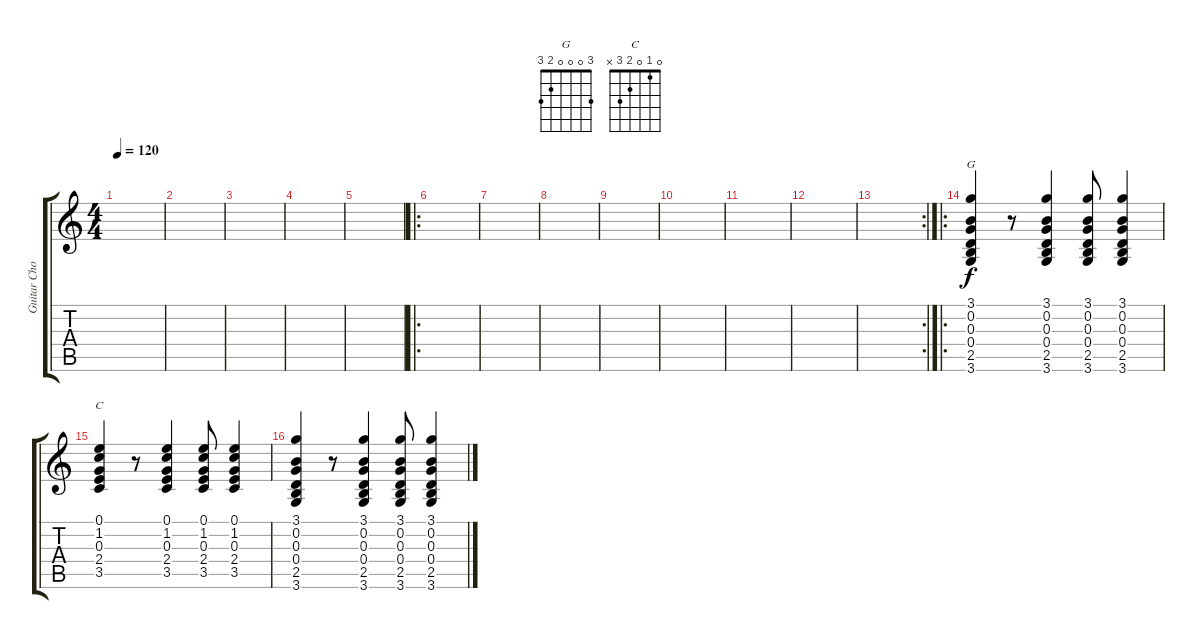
\track ("Guitar Chorus" "Guitar Cho") {instrument distortionguitar}
\staff {score tabs}
\tuning (E4 B3 G3 D3 A2 E2) {hide}
\chord ("G" 3 0 0 0 2 3)
\chord ("C" 0 1 0 2 3 x)
\ts (4 4)
\tempo 120
\clef g2
\ks c
|
|
|
|
|
\ro
|
|
|
|
|
|
|
\rc 2
|
\ro
(3.1 0.2 0.3 0.4 2.5 3.6).4{ch "G"} r.8 (3.1 0.2 0.3 0.4 2.5 3.6).4 (3.1 0.2 0.3 0.4 2.5 3.6).8 (3.1 0.2 0.3 0.4 2.5 3.6).4 |
(0.1 1.2 0.3 2.4 3.5).4{ch "C"} r.8 (0.1 1.2 0.3 2.4 3.5).4 (0.1 1.2 0.3 2.4 3.5).8 (0.1 1.2 0.3 2.4 3.5).4 |
(3.1 0.2 0.3 0.4 2.5 3.6).4 r.8 (3.1 0.2 0.3 0.4 2.5 3.6).4 (3.1 0.2 0.3 0.4 2.5 3.6).8 (3.1 0.2 0.3 0.4 2.5 3.6).4
